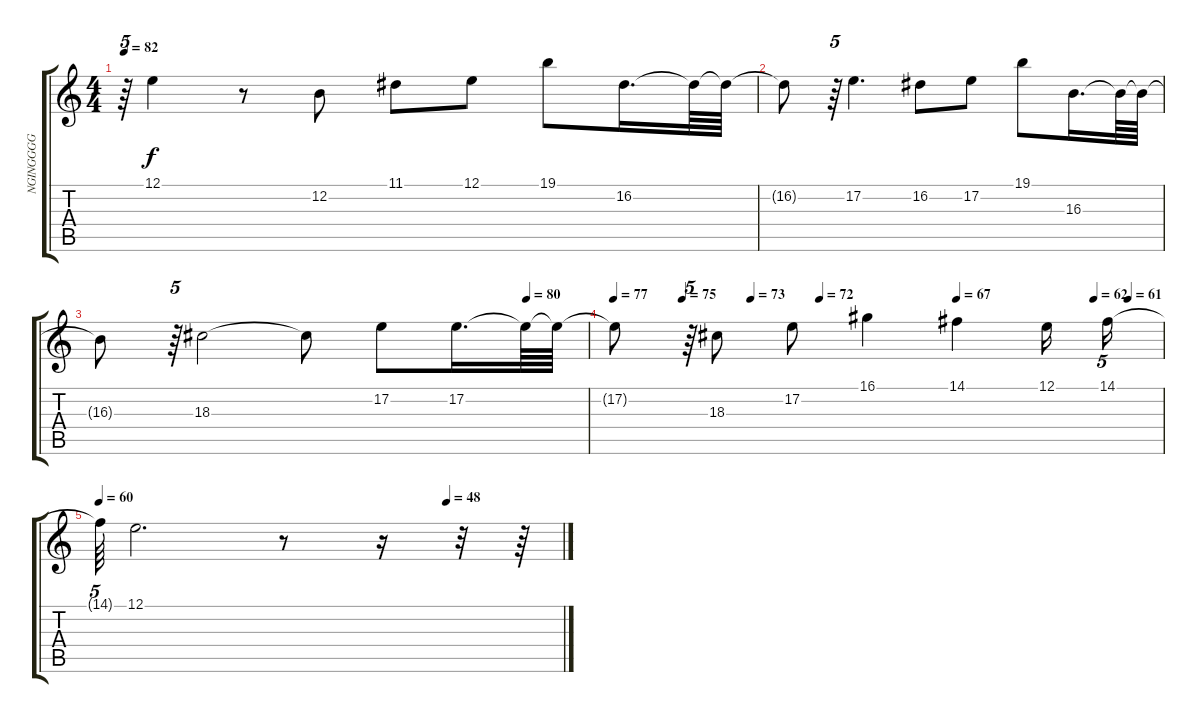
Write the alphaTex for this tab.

\track ("NGINGGGG" "NGINGGGG") {instrument synthstrings1}
\staff {score tabs}
\tuning (E4 B3 G3 D3 A2 E2) {hide}
\ts (4 4)
\tempo 82
\clef g2
\ks c
r.64{tu (5 4) dy f} 12.1.4 r.8 12.2.8 11.1.8 12.1.8 19.1.8 16.2.16{d} 16.2{t}.64 16.2{t}.64 |
16.2{t}.8 r.64{tu (5 4)} 17.2.4{d} 16.2.8 17.2.8 19.1.8 16.3.16{d} 16.3{t}.64 16.3{t}.64 |
\tempo (80 0.875)
16.3{t}.8 r.64{tu (5 4)} 18.3.2 18.3{t}.8 17.2.8 17.2.16{d} 17.2{t}.64 17.2{t}.64 |
\tempo 77
\tempo (75 0.125)
\tempo (73 0.25)
\tempo (72 0.375)
\tempo (67 0.625)
\tempo (62 0.875)
\tempo (61 0.9375)
17.2{t}.8 r.64{tu (5 4)} 18.3.8 17.2.8 16.1.4 14.1.4 12.1.16 14.1.16{tu (5 4)} |
\tempo 60
\tempo (48 0.75)
14.1{t}.64{tu (5 4)} 12.1.2{d} r.8 r.16 r.32 r.64
